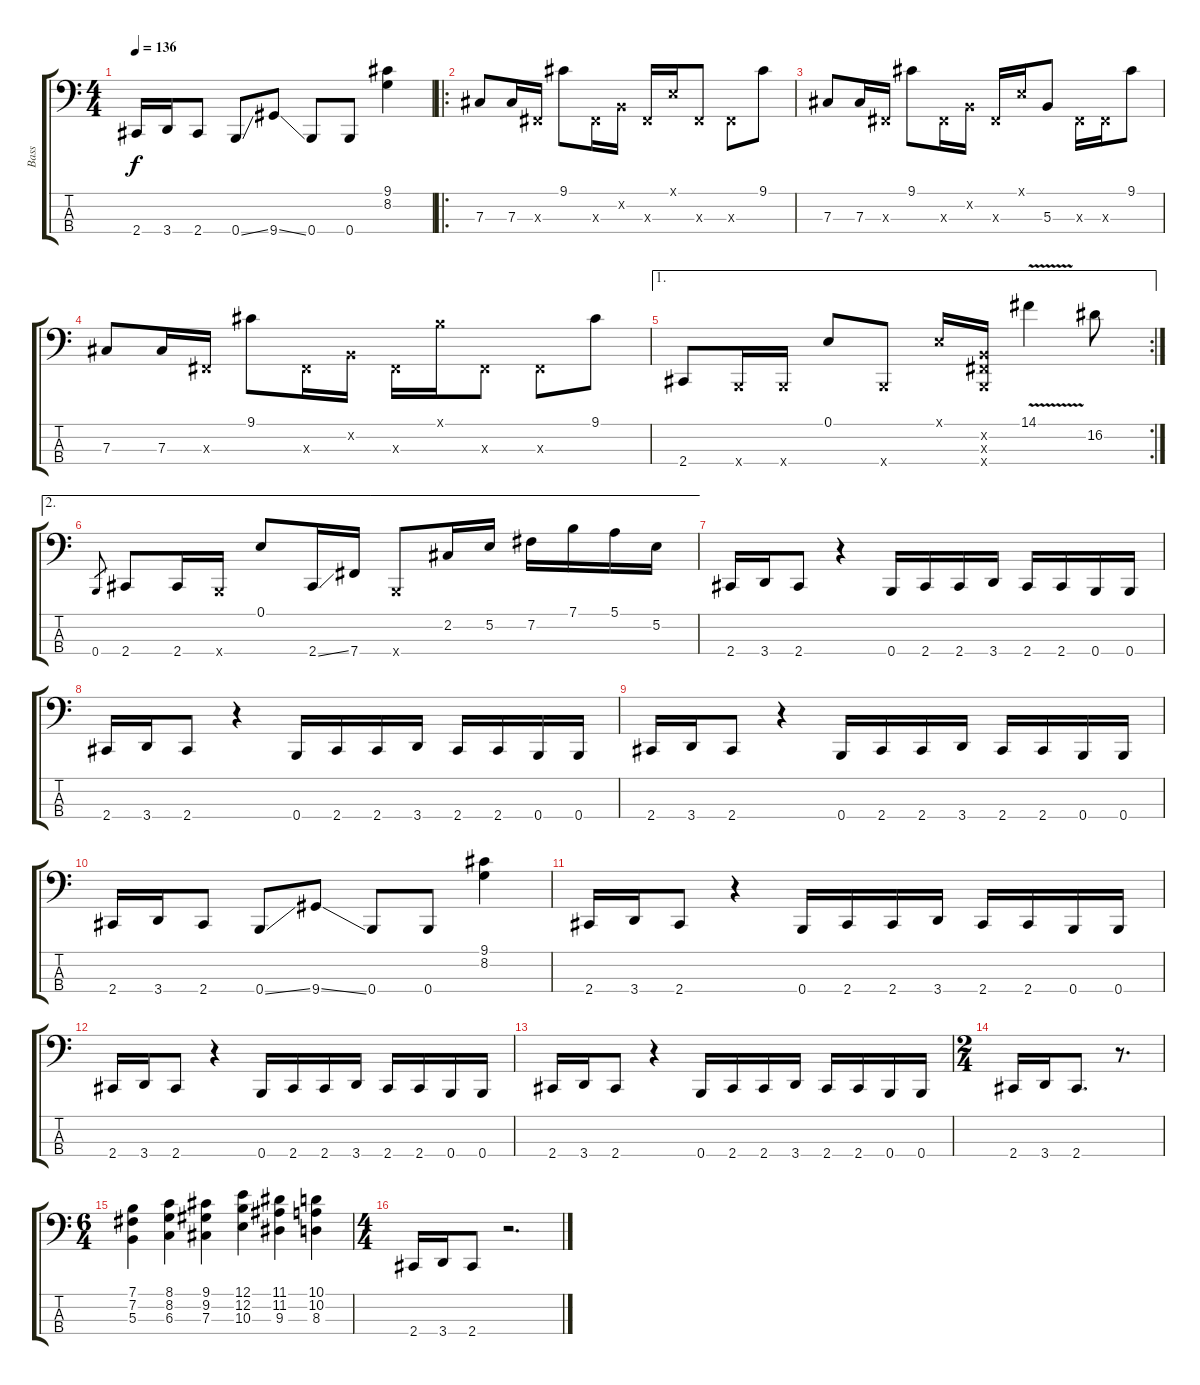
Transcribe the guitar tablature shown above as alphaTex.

\track ("Bass" "Bass") {instrument slapbass1}
\staff {score tabs}
\tuning (E2 B1 Gb1 B0) {hide}
\ts (4 4)
\tempo 136
\clef f4
\ks c
2.4.16{dy f} 3.4.16 2.4.8 0.4{ss}.8 9.4{ss}.8 0.4.8 0.4.8 (9.1 8.2).4 |
\ro
7.3.8 7.3.16 0.3{x}.16 9.1.8 0.3{x}.16 0.2{x}.16 0.3{x}.16 0.1{x}.16 0.3{x}.8 0.3{x}.8 9.1.8 |
7.3.8 7.3.16 0.3{x}.16 9.1.8 0.3{x}.16 0.2{x}.16 0.3{x}.16 0.1{x}.16 5.3.8 0.3{x}.16 0.3{x}.16 9.1.8 |
7.3.8 7.3.16 0.3{x}.16 9.1.8 0.3{x}.16 0.2{x}.16 0.3{x}.16 7.1{x}.16 0.3{x}.8 0.3{x}.8 9.1.8 |
\ae 1
\rc 2
2.4.8 0.4{x}.16 0.4{x}.16 0.1.8 0.4{x}.8 0.1{x}.16 (0.2{x} 0.3{x} 0.4{x}).16 14.1{v}.4 16.2.8 |
\ae 2
0.4.8{gr} 2.4.8 2.4.16 0.4{x}.16 0.1.8 2.4{ss}.16 7.4.16 0.4{x}.8 2.2.16 5.2.16 7.2.16 7.1.16 5.1.16 5.2.16 |
2.4.16 3.4.16 2.4.8 r.4 0.4.16 2.4.16 2.4.16 3.4.16 2.4.16 2.4.16 0.4.16 0.4.16 |
2.4.16 3.4.16 2.4.8 r.4 0.4.16 2.4.16 2.4.16 3.4.16 2.4.16 2.4.16 0.4.16 0.4.16 |
2.4.16 3.4.16 2.4.8 r.4 0.4.16 2.4.16 2.4.16 3.4.16 2.4.16 2.4.16 0.4.16 0.4.16 |
2.4.16 3.4.16 2.4.8 0.4{ss}.8 9.4{ss}.8 0.4.8 0.4.8 (9.1 8.2).4 |
2.4.16 3.4.16 2.4.8 r.4 0.4.16 2.4.16 2.4.16 3.4.16 2.4.16 2.4.16 0.4.16 0.4.16 |
2.4.16 3.4.16 2.4.8 r.4 0.4.16 2.4.16 2.4.16 3.4.16 2.4.16 2.4.16 0.4.16 0.4.16 |
2.4.16 3.4.16 2.4.8 r.4 0.4.16 2.4.16 2.4.16 3.4.16 2.4.16 2.4.16 0.4.16 0.4.16 |
\ts (2 4)
2.4.16 3.4.16 2.4.8{d} r.8{d} |
\ts (6 4)
(7.1 7.2 5.3).4 (8.1 8.2 6.3).4 (9.1 9.2 7.3).4 (12.1 12.2 10.3).4 (11.1 11.2 9.3).4 (10.1 10.2 8.3).4 |
\ts (4 4)
2.4.16 3.4.16 2.4.8 r.2{d}
